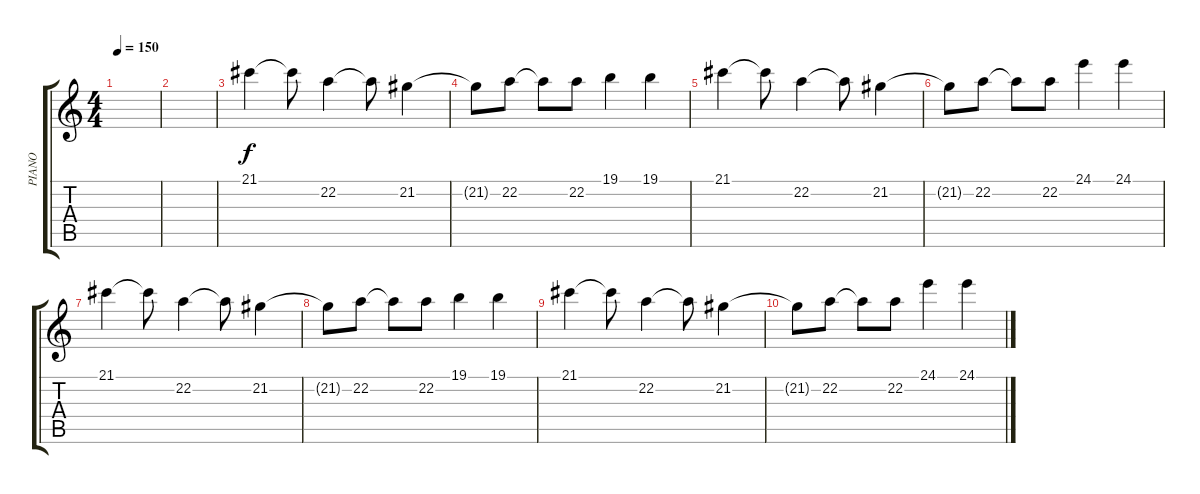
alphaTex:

\track ("PIANO" "PIANO") {instrument acousticgrandpiano}
\staff {score tabs}
\tuning (E4 B3 G3 D3 A2 D2) {hide}
\ts (4 4)
\tempo 150
\clef g2
\ks c
|
|
21.1.4 21.1{t}.8 22.2.4 22.2{t}.8 21.2.4 |
21.2{t}.8 22.2.8 22.2{t}.8 22.2.8 19.1.4 19.1.4 |
21.1.4 21.1{t}.8 22.2.4 22.2{t}.8 21.2.4 |
21.2{t}.8 22.2.8 22.2{t}.8 22.2.8 24.1.4 24.1.4 |
21.1.4 21.1{t}.8 22.2.4 22.2{t}.8 21.2.4 |
21.2{t}.8 22.2.8 22.2{t}.8 22.2.8 19.1.4 19.1.4 |
21.1.4 21.1{t}.8 22.2.4 22.2{t}.8 21.2.4 |
21.2{t}.8 22.2.8 22.2{t}.8 22.2.8 24.1.4 24.1.4
